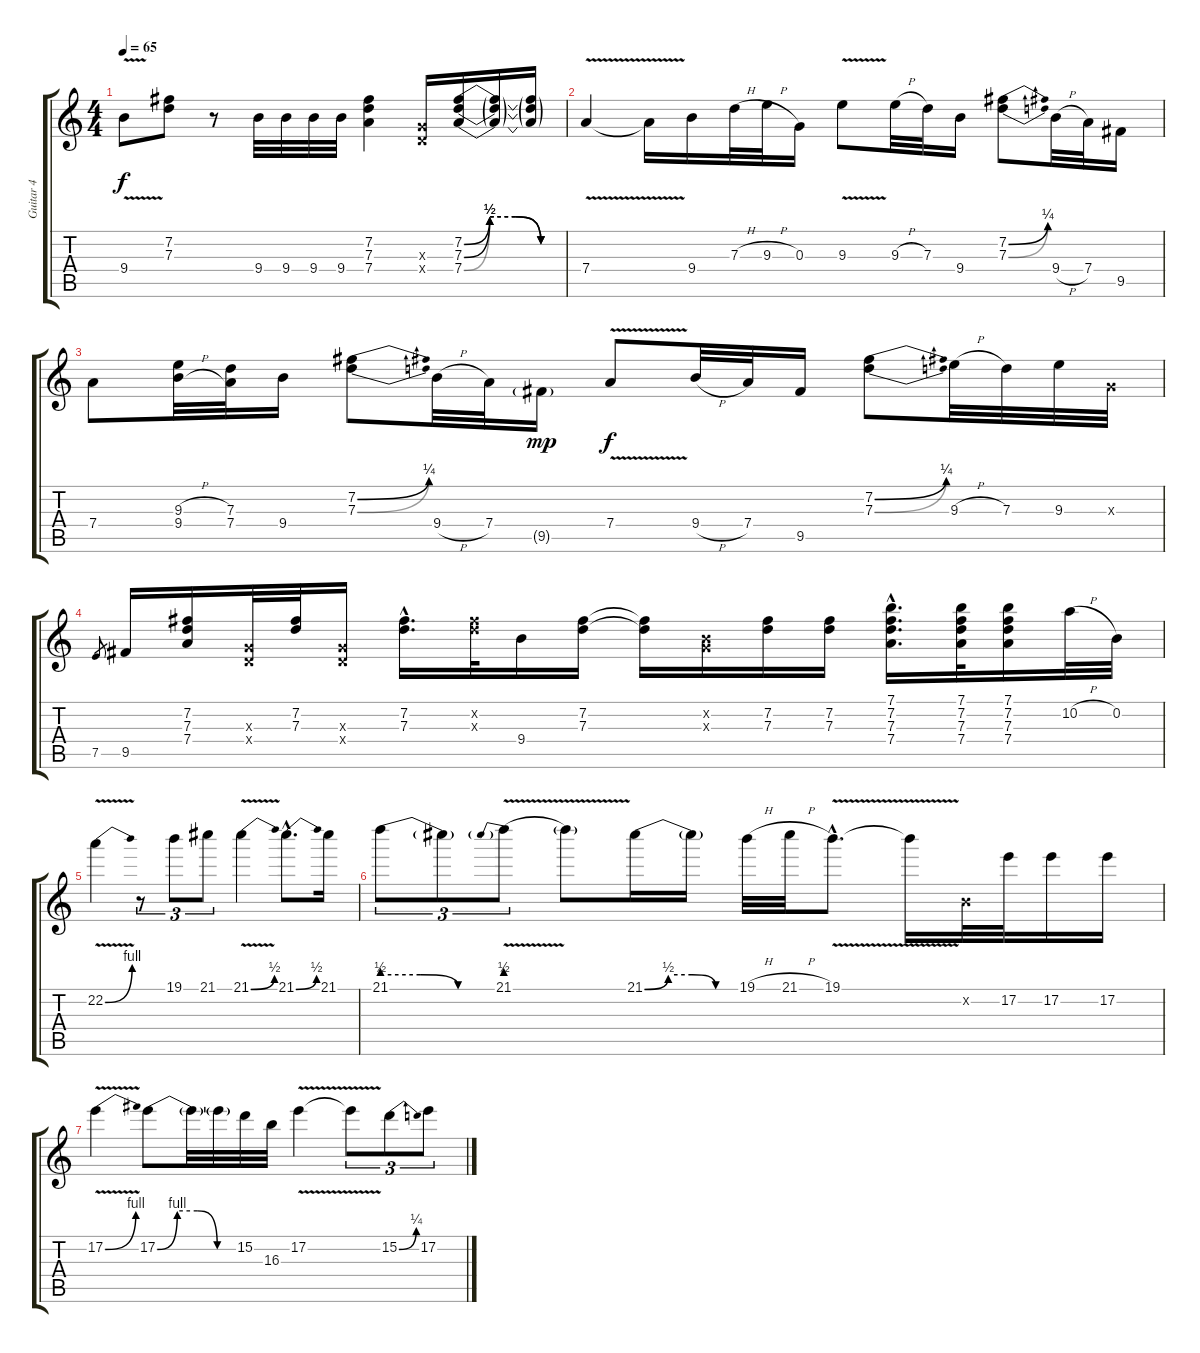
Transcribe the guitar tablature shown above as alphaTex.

\track ("Guitar 4" "Guitar 4") {instrument distortionguitar}
\staff {score tabs}
\tuning (E4 B3 G3 D3 A2 E2) {hide}
\ts (4 4)
\tempo 65
\clef g2
\ks c
9.4{v}.8{dy f} (7.2 7.3).8 r.8 9.4.32 9.4.32 9.4.32 9.4.32 (7.2 7.3 7.4).4 (0.3{x} 0.4{x}).16 (7.2{be (custom 0 0 15 2 30 2 45 0 60 0)} 7.3{be (custom 0 0 15 2 30 2 45 0 60 0)} 7.4{be (custom 0 0 15 2 30 2 45 0 60 0)}).16 (7.2{t} 7.3{t} 7.4{t}).16 (7.2{t} 7.3{t} 7.4{t}).16 |
7.4{v}.4 7.4{t}.16 9.4.16 7.3{h}.32 9.3{h}.32 0.3.16 9.3{v}.8 9.3{h}.32 7.3.32 9.4.16 (7.2{be (bend 0 0 60 1)} 7.3{be (bend 0 0 60 1)}).8 9.4{h}.32 7.4.32 9.5.16 |
7.4.8 (9.3{h} 9.4{h}).32 (7.3 7.4).32 9.4.16 (7.2{be (bend 0 0 60 1)} 7.3{be (bend 0 0 60 1)}).8 9.4{h}.32 7.4.32 9.5{g}.16{dy mp} 7.4{v}.8{dy f} 9.4{h}.32 7.4.32 9.5.16 (7.2{be (bend 0 0 60 1)} 7.3{be (bend 0 0 60 1)}).8 9.3{h}.32 7.3.32 9.3.32 0.3{x}.32 |
7.5.8{gr} 9.5.16 (7.2 7.3 7.4).16 (0.3{x} 0.4{x}).32 (7.2 7.3).32 (0.3{x} 0.4{x}).16 (7.2{hac} 7.3{hac}).16{d} (7.2{x} 7.3{x}).32 9.4.16 (7.2 7.3).16 (7.2{t} 7.3{t}).16 (0.2{x} 0.3{x}).16 (7.2 7.3).16 (7.2 7.3).16 (7.1{hac} 7.2{hac} 7.3{hac} 7.4{hac}).16{d} (7.1 7.2 7.3 7.4).32 (7.1 7.2 7.3 7.4).16 10.2{h}.32 0.2.32 |
22.2{be (bend 0 0 60 4) v}.4 r.8{tu (3 2)} 19.1.8{tu (3 2)} 21.1.8{tu (3 2)} 21.1{be (bend 0 0 60 2) v}.4 21.1{be (bend 0 0 60 2) hac}.8{d} 21.1.16 |
21.1{be (custom 0 2 20 2 40 0 60 0)}.8{tu (3 2)} 21.1{t}.8{tu (3 2)} 21.1{be (prebend 0 2 60 2) v}.8{tu (3 2)} 21.1{t}.8 21.1{be (custom 0 0 15 2 30 2 45 0 60 0)}.16 21.1{t}.16 19.1{h}.32 21.1{h}.32 19.1{v hac}.8{d} 19.1{t}.16 0.2{x}.32 17.2.32 17.2.16 17.2.16 |
17.2{be (bend 0 0 60 4) v}.4 17.2{be (custom 0 0 15 4 30 4 45 0 60 0)}.8 17.2{t}.32 17.2{t}.32 15.2.32 16.3.32 17.2{v}.4 17.2{t}.8{tu (3 2)} 15.2{be (bend 0 0 60 1)}.8{tu (3 2)} 17.2.8{tu (3 2)}
